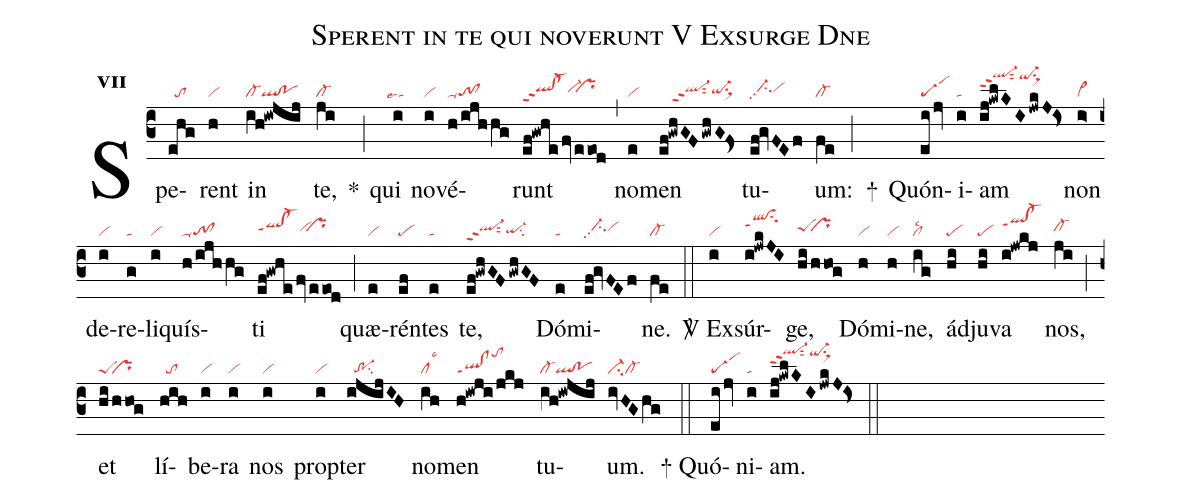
name:Sperent in te qui noverunt V Exsurge Dne;
office-part:re;
mode:7;
nabc-lines:1;
%%
initial-style: 1;
name: Sperent in te qui noverunt;
mode: 7;
office-part: Responsorium;
annotation: Resp.;
annotation: vii;
nabc-lines: 1;
%%
(c3) Spe(ehg|//to)rent(h|vi) in(ih!iwjij|cl-ql!po) te,(ji|cl-) <sp>*</sp>(;) qui(i|``talse4) no(i|vi)vé(h/ijhhg|ta-to!cl)runt(ef!gwhe/fv/eeod|qlhh!cl-hhppt2vi-hh``prhh) (,) no(e|vi)men(ef!gwhGF/gwhG!Fs>|////ql-hhppt2sut2qi-hgsu1sux1) tu(ef!gvFEf|//ci-hhpp2vihh)um:(fe|cl-) (;)
<sp>+</sp>() Quón(ei/jv|scG-1)i(i|ta)am(ij!kwlKI/jwkJ!Is>|ql-hnppt2sut2qi-hmsu1sux1) non(i>|vi>) de(i|vi)re(g|ta)li(i|vi)quís(h/ijhhg|ta-to!cl)ti(ef!gwhe/fv/eeod|qlhh!cl-hhppt1vihh``prhh) (;) quæ(e|vi)rén(ef|pe)tes(e|ta) te,(ef!gwhGF/gwhGF|ql-hhppt2sut2qi-hgsu2) Dó(e|ta)mi(ef!gvFEf|//ci-hhpp2vihh)ne.(fe|cl-) (::)

<sp>V/</sp> Ex(i|vi)súr(i!jwkJI|qlhjppt1su2)ge,(hi/hhog|peShh``prhh) Dó(h|vi)mi(h|vi)ne,(ig|cllsc2) ád(hi|pe)ju(hi|pe)va(i!jwkj|qlhj!cl-hjppt1) nos,(ji|cl-hh) (;) et(hi/hhog|peS``pr) lí(hih|//to)be(i|vi)ra(i|vi) nos(i|vi) prop(i|vi)ter(ijijIH|//tr-1su2) no(ih|cllsc3)men(h!iwji/jkj|ql!clppt1tohm) tu(ih!iwjij|cl-ql!po)um.(ivHGhg|ci-cl-) (::)
<sp>+</sp> Quó(ei/jv|scG-1)ni(i|ta)am.(ij!kwlKI/jwkJ!Is>|ql-hnppt2sut2qi-hmsu1sux1) (::)
